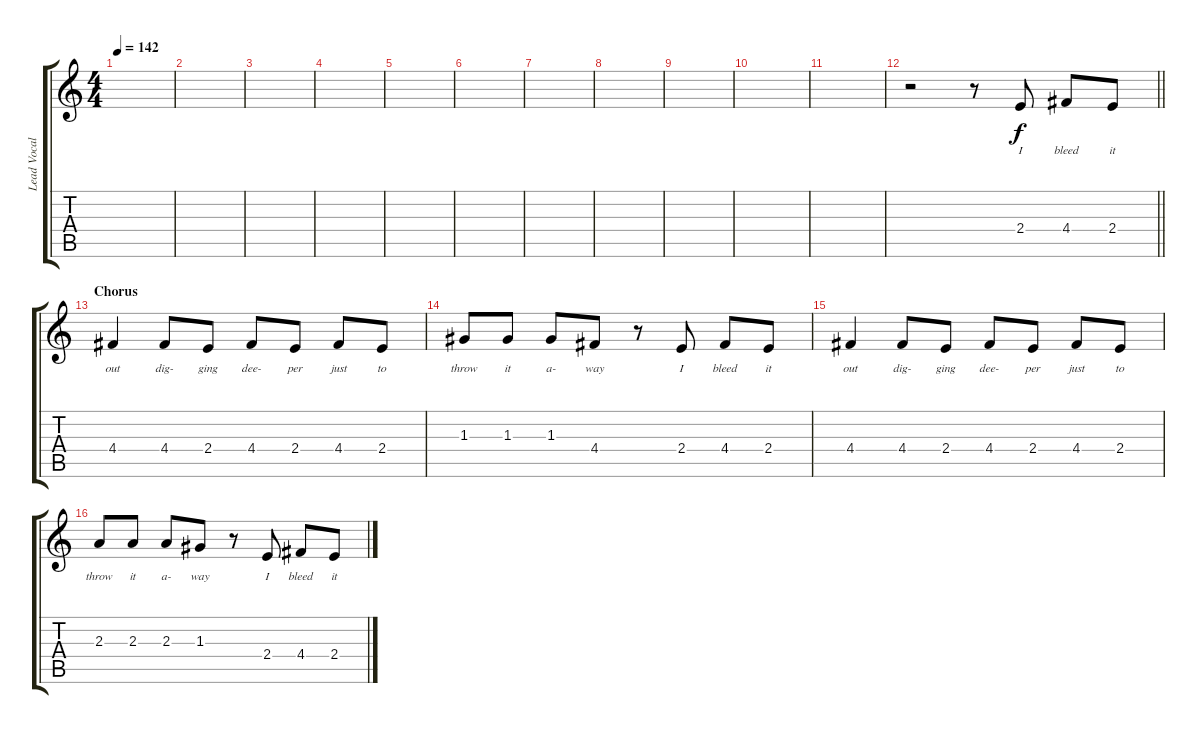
\track ("Lead Vocals" "Lead Vocal") {instrument overdrivenguitar}
\staff {score tabs}
\tuning (E4 B3 G3 D3 A2 E2) {hide}
\ts (4 4)
\tempo 142
\clef g2
\ks c
|
|
|
|
|
|
|
|
|
|
|
\barLineRight lightlight
r.2 r.8 2.4.8{lyrics (0 "I") lyrics (1 "") lyrics (2 "") lyrics (3 "") lyrics (4 "")} 4.4.8{lyrics (0 "bleed") lyrics (1 "") lyrics (2 "") lyrics (3 "") lyrics (4 "")} 2.4.8{lyrics (0 "it") lyrics (1 "") lyrics (2 "") lyrics (3 "") lyrics (4 "")} |
\section ("" "Chorus")
4.4.4{lyrics (0 "out") lyrics (1 "") lyrics (2 "") lyrics (3 "") lyrics (4 "")} 4.4.8{lyrics (0 "dig-") lyrics (1 "") lyrics (2 "") lyrics (3 "") lyrics (4 "")} 2.4.8{lyrics (0 "ging") lyrics (1 "") lyrics (2 "") lyrics (3 "") lyrics (4 "")} 4.4.8{lyrics (0 "dee-") lyrics (1 "") lyrics (2 "") lyrics (3 "") lyrics (4 "")} 2.4.8{lyrics (0 "per") lyrics (1 "") lyrics (2 "") lyrics (3 "") lyrics (4 "")} 4.4.8{lyrics (0 "just") lyrics (1 "") lyrics (2 "") lyrics (3 "") lyrics (4 "")} 2.4.8{lyrics (0 "to") lyrics (1 "") lyrics (2 "") lyrics (3 "") lyrics (4 "")} |
1.3.8{lyrics (0 "throw") lyrics (1 "") lyrics (2 "") lyrics (3 "") lyrics (4 "")} 1.3.8{lyrics (0 "it") lyrics (1 "") lyrics (2 "") lyrics (3 "") lyrics (4 "")} 1.3.8{lyrics (0 "a-") lyrics (1 "") lyrics (2 "") lyrics (3 "") lyrics (4 "")} 4.4.8{lyrics (0 "way") lyrics (1 "") lyrics (2 "") lyrics (3 "") lyrics (4 "")} r.8 2.4.8{lyrics (0 "I") lyrics (1 "") lyrics (2 "") lyrics (3 "") lyrics (4 "")} 4.4.8{lyrics (0 "bleed") lyrics (1 "") lyrics (2 "") lyrics (3 "") lyrics (4 "")} 2.4.8{lyrics (0 "it") lyrics (1 "") lyrics (2 "") lyrics (3 "") lyrics (4 "")} |
4.4.4{lyrics (0 "out") lyrics (1 "") lyrics (2 "") lyrics (3 "") lyrics (4 "")} 4.4.8{lyrics (0 "dig-") lyrics (1 "") lyrics (2 "") lyrics (3 "") lyrics (4 "")} 2.4.8{lyrics (0 "ging") lyrics (1 "") lyrics (2 "") lyrics (3 "") lyrics (4 "")} 4.4.8{lyrics (0 "dee-") lyrics (1 "") lyrics (2 "") lyrics (3 "") lyrics (4 "")} 2.4.8{lyrics (0 "per") lyrics (1 "") lyrics (2 "") lyrics (3 "") lyrics (4 "")} 4.4.8{lyrics (0 "just") lyrics (1 "") lyrics (2 "") lyrics (3 "") lyrics (4 "")} 2.4.8{lyrics (0 "to") lyrics (1 "") lyrics (2 "") lyrics (3 "") lyrics (4 "")} |
2.3.8{lyrics (0 "throw") lyrics (1 "") lyrics (2 "") lyrics (3 "") lyrics (4 "")} 2.3.8{lyrics (0 "it") lyrics (1 "") lyrics (2 "") lyrics (3 "") lyrics (4 "")} 2.3.8{lyrics (0 "a-") lyrics (1 "") lyrics (2 "") lyrics (3 "") lyrics (4 "")} 1.3.8{lyrics (0 "way") lyrics (1 "") lyrics (2 "") lyrics (3 "") lyrics (4 "")} r.8 2.4.8{lyrics (0 "I") lyrics (1 "") lyrics (2 "") lyrics (3 "") lyrics (4 "")} 4.4.8{lyrics (0 "bleed") lyrics (1 "") lyrics (2 "") lyrics (3 "") lyrics (4 "")} 2.4.8{lyrics (0 "it") lyrics (1 "") lyrics (2 "") lyrics (3 "") lyrics (4 "")}
